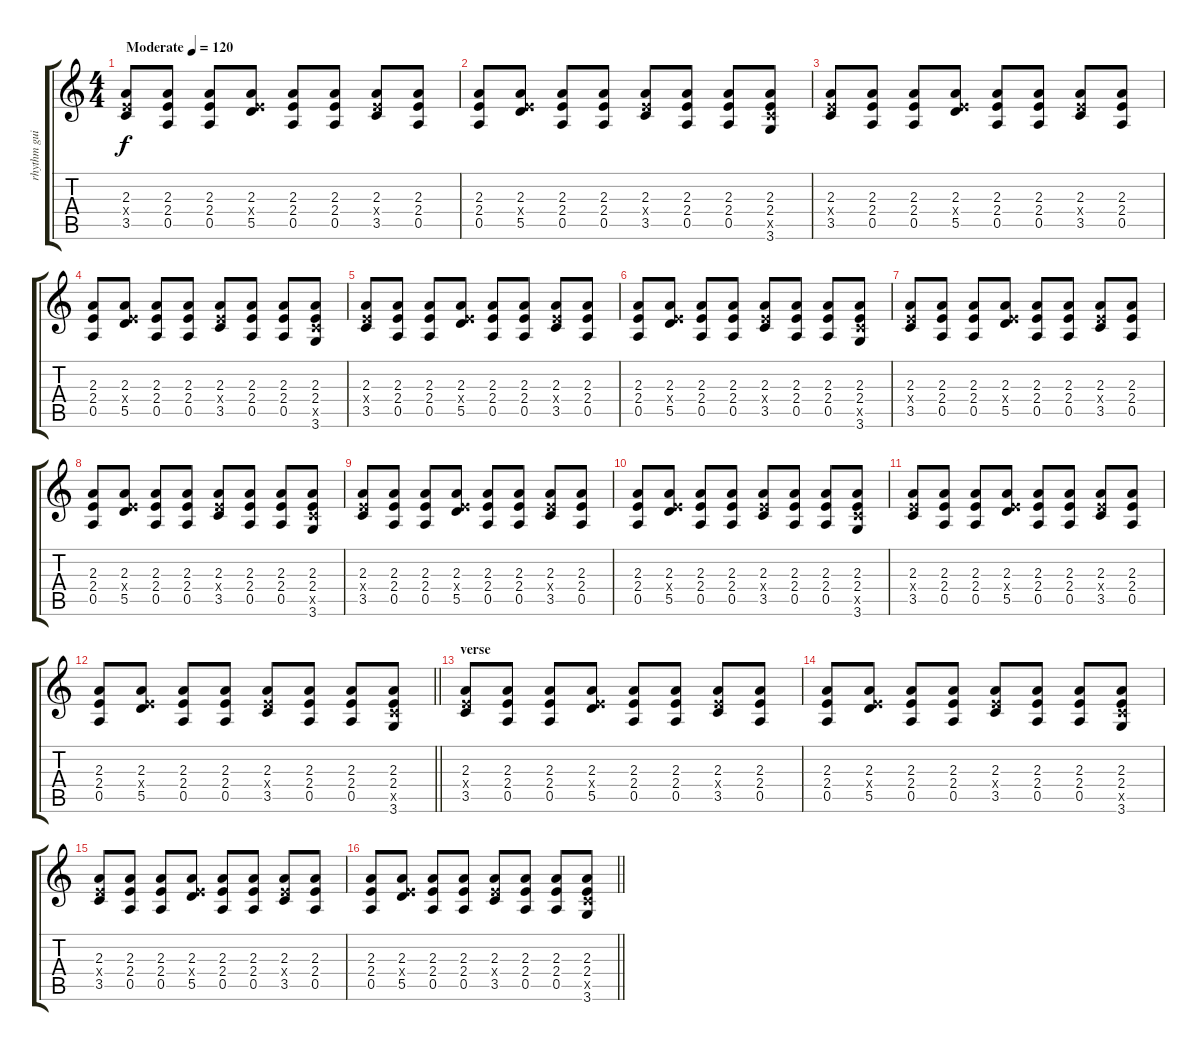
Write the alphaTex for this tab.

\track ("rhythm guitar" "rhythm gui") {instrument overdrivenguitar}
\staff {score tabs}
\tuning (E4 B3 G3 D3 A2 E2) {hide}
\ts (4 4)
\tempo (120 "Moderate")
\clef g2
\ks c
(2.3 2.4{x} 3.5).8{dy f instrument overdrivenguitar} (2.3 2.4 0.5).8 (2.3 2.4 0.5).8 (2.3 2.4{x} 5.5).8 (2.3 2.4 0.5).8 (2.3 2.4 0.5).8 (2.3 2.4{x} 3.5).8 (2.3 2.4 0.5).8 |
(2.3 2.4 0.5).8 (2.3 2.4{x} 5.5).8 (2.3 2.4 0.5).8 (2.3 2.4 0.5).8 (2.3 2.4{x} 3.5).8 (2.3 2.4 0.5).8 (2.3 2.4 0.5).8 (2.3 2.4 3.5{x} 3.6).8 |
(2.3 2.4{x} 3.5).8 (2.3 2.4 0.5).8 (2.3 2.4 0.5).8 (2.3 2.4{x} 5.5).8 (2.3 2.4 0.5).8 (2.3 2.4 0.5).8 (2.3 2.4{x} 3.5).8 (2.3 2.4 0.5).8 |
(2.3 2.4 0.5).8 (2.3 2.4{x} 5.5).8 (2.3 2.4 0.5).8 (2.3 2.4 0.5).8 (2.3 2.4{x} 3.5).8 (2.3 2.4 0.5).8 (2.3 2.4 0.5).8 (2.3 2.4 3.5{x} 3.6).8 |
(2.3 2.4{x} 3.5).8 (2.3 2.4 0.5).8 (2.3 2.4 0.5).8 (2.3 2.4{x} 5.5).8 (2.3 2.4 0.5).8 (2.3 2.4 0.5).8 (2.3 2.4{x} 3.5).8 (2.3 2.4 0.5).8 |
(2.3 2.4 0.5).8 (2.3 2.4{x} 5.5).8 (2.3 2.4 0.5).8 (2.3 2.4 0.5).8 (2.3 2.4{x} 3.5).8 (2.3 2.4 0.5).8 (2.3 2.4 0.5).8 (2.3 2.4 3.5{x} 3.6).8 |
(2.3 2.4{x} 3.5).8 (2.3 2.4 0.5).8 (2.3 2.4 0.5).8 (2.3 2.4{x} 5.5).8 (2.3 2.4 0.5).8 (2.3 2.4 0.5).8 (2.3 2.4{x} 3.5).8 (2.3 2.4 0.5).8 |
(2.3 2.4 0.5).8 (2.3 2.4{x} 5.5).8 (2.3 2.4 0.5).8 (2.3 2.4 0.5).8 (2.3 2.4{x} 3.5).8 (2.3 2.4 0.5).8 (2.3 2.4 0.5).8 (2.3 2.4 3.5{x} 3.6).8 |
(2.3 2.4{x} 3.5).8 (2.3 2.4 0.5).8 (2.3 2.4 0.5).8 (2.3 2.4{x} 5.5).8 (2.3 2.4 0.5).8 (2.3 2.4 0.5).8 (2.3 2.4{x} 3.5).8 (2.3 2.4 0.5).8 |
(2.3 2.4 0.5).8 (2.3 2.4{x} 5.5).8 (2.3 2.4 0.5).8 (2.3 2.4 0.5).8 (2.3 2.4{x} 3.5).8 (2.3 2.4 0.5).8 (2.3 2.4 0.5).8 (2.3 2.4 3.5{x} 3.6).8 |
(2.3 2.4{x} 3.5).8 (2.3 2.4 0.5).8 (2.3 2.4 0.5).8 (2.3 2.4{x} 5.5).8 (2.3 2.4 0.5).8 (2.3 2.4 0.5).8 (2.3 2.4{x} 3.5).8 (2.3 2.4 0.5).8 |
\barLineRight lightlight
(2.3 2.4 0.5).8 (2.3 2.4{x} 5.5).8 (2.3 2.4 0.5).8 (2.3 2.4 0.5).8 (2.3 2.4{x} 3.5).8 (2.3 2.4 0.5).8 (2.3 2.4 0.5).8 (2.3 2.4 3.5{x} 3.6).8 |
\section ("" "verse")
(2.3 2.4{x} 3.5).8 (2.3 2.4 0.5).8 (2.3 2.4 0.5).8 (2.3 2.4{x} 5.5).8 (2.3 2.4 0.5).8 (2.3 2.4 0.5).8 (2.3 2.4{x} 3.5).8 (2.3 2.4 0.5).8 |
(2.3 2.4 0.5).8 (2.3 2.4{x} 5.5).8 (2.3 2.4 0.5).8 (2.3 2.4 0.5).8 (2.3 2.4{x} 3.5).8 (2.3 2.4 0.5).8 (2.3 2.4 0.5).8 (2.3 2.4 3.5{x} 3.6).8 |
(2.3 2.4{x} 3.5).8 (2.3 2.4 0.5).8 (2.3 2.4 0.5).8 (2.3 2.4{x} 5.5).8 (2.3 2.4 0.5).8 (2.3 2.4 0.5).8 (2.3 2.4{x} 3.5).8 (2.3 2.4 0.5).8 |
\barLineRight lightlight
(2.3 2.4 0.5).8 (2.3 2.4{x} 5.5).8 (2.3 2.4 0.5).8 (2.3 2.4 0.5).8 (2.3 2.4{x} 3.5).8 (2.3 2.4 0.5).8 (2.3 2.4 0.5).8 (2.3 2.4 3.5{x} 3.6).8
